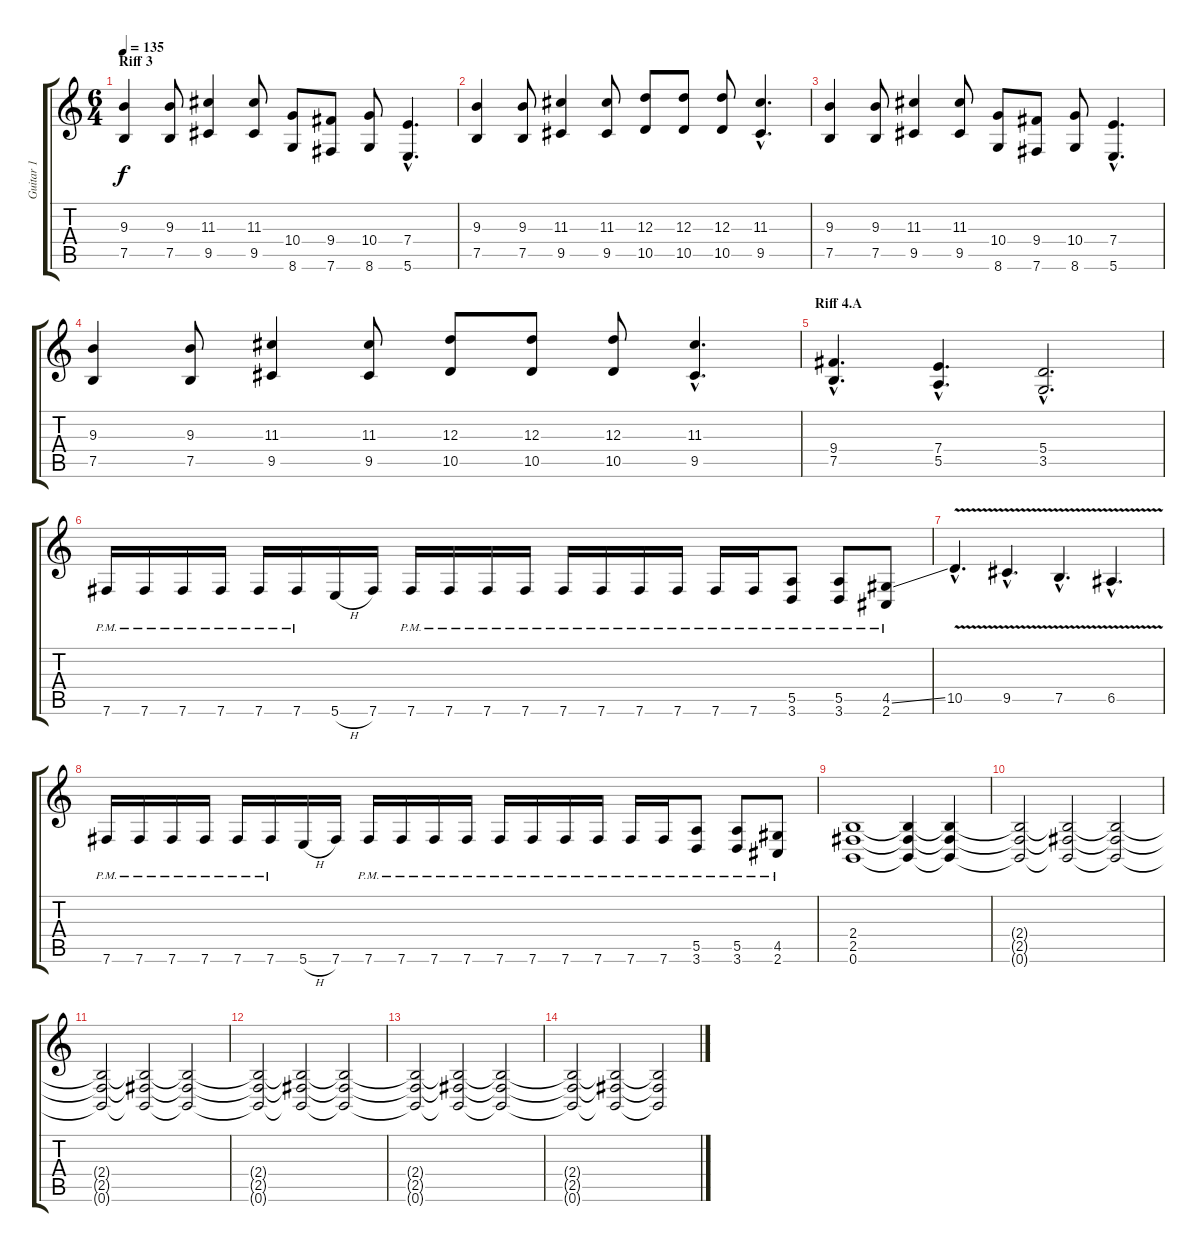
\track ("Guitar 1" "Guitar 1") {instrument distortionguitar}
\staff {score tabs}
\tuning (B3 Gb3 D3 A2 E2 B1) {hide}
\ts (6 4)
\section ("" "Riff 3")
\tempo 135
\clef g2
\ks c
(9.3 7.5).4{dy f} (9.3 7.5).8 (11.3 9.5).4 (11.3 9.5).8 (10.4 8.6).8 (9.4 7.6).8 (10.4 8.6).8 (7.4{hac} 5.6{hac}).4{d} |
(9.3 7.5).4 (9.3 7.5).8 (11.3 9.5).4 (11.3 9.5).8 (12.3 10.5).8 (12.3 10.5).8 (12.3 10.5).8 (11.3{hac} 9.5{hac}).4{d} |
(9.3 7.5).4 (9.3 7.5).8 (11.3 9.5).4 (11.3 9.5).8 (10.4 8.6).8 (9.4 7.6).8 (10.4 8.6).8 (7.4{hac} 5.6{hac}).4{d} |
(9.3 7.5).4 (9.3 7.5).8 (11.3 9.5).4 (11.3 9.5).8 (12.3 10.5).8 (12.3 10.5).8 (12.3 10.5).8 (11.3{hac} 9.5{hac}).4{d} |
\section ("" "Riff 4.A")
(9.4{hac} 7.5{hac}).4{d} (7.4{hac} 5.5{hac}).4{d} (5.4{hac} 3.5{hac}).2{d} |
7.6{pm}.16 7.6{pm}.16 7.6{pm}.16 7.6{pm}.16 7.6{pm}.16 7.6{pm}.16 5.6{h}.16 7.6.16 7.6{pm}.16 7.6{pm}.16 7.6{pm}.16 7.6{pm}.16 7.6{pm}.16 7.6{pm}.16 7.6{pm}.16 7.6{pm}.16 7.6{pm}.16 7.6{pm}.16 (5.5 3.6{pm}).8 (5.5 3.6{pm}).8 (4.5{ss} 2.6{pm}).8 |
10.5{v hac}.4{d} 9.5{v hac}.4{d} 7.5{v hac}.4{d} 6.5{v hac}.4{d} |
7.6{pm}.16 7.6{pm}.16 7.6{pm}.16 7.6{pm}.16 7.6{pm}.16 7.6{pm}.16 5.6{h}.16 7.6.16 7.6{pm}.16 7.6{pm}.16 7.6{pm}.16 7.6{pm}.16 7.6{pm}.16 7.6{pm}.16 7.6{pm}.16 7.6{pm}.16 7.6{pm}.16 7.6{pm}.16 (5.5 3.6{pm}).8 (5.5 3.6{pm}).8 (4.5 2.6{pm}).8 |
(2.4 2.5 0.6).1{instrument synthvoice} (2.4{t} 2.5{t} 0.6{t}).4 (2.4{t} 2.5{t} 0.6{t}).4 |
(2.4{t} 2.5{t} 0.6{t}).2 (2.4{t} 2.5{t} 0.6{t}).2 (2.4{t} 2.5{t} 0.6{t}).2 |
(2.4{t} 2.5{t} 0.6{t}).2 (2.4{t} 2.5{t} 0.6{t}).2 (2.4{t} 2.5{t} 0.6{t}).2 |
(2.4{t} 2.5{t} 0.6{t}).2 (2.4{t} 2.5{t} 0.6{t}).2 (2.4{t} 2.5{t} 0.6{t}).2 |
(2.4{t} 2.5{t} 0.6{t}).2 (2.4{t} 2.5{t} 0.6{t}).2 (2.4{t} 2.5{t} 0.6{t}).2 |
(2.4{t} 2.5{t} 0.6{t}).2 (2.4{t} 2.5{t} 0.6{t}).2 (2.4{t} 2.5{t} 0.6{t}).2
